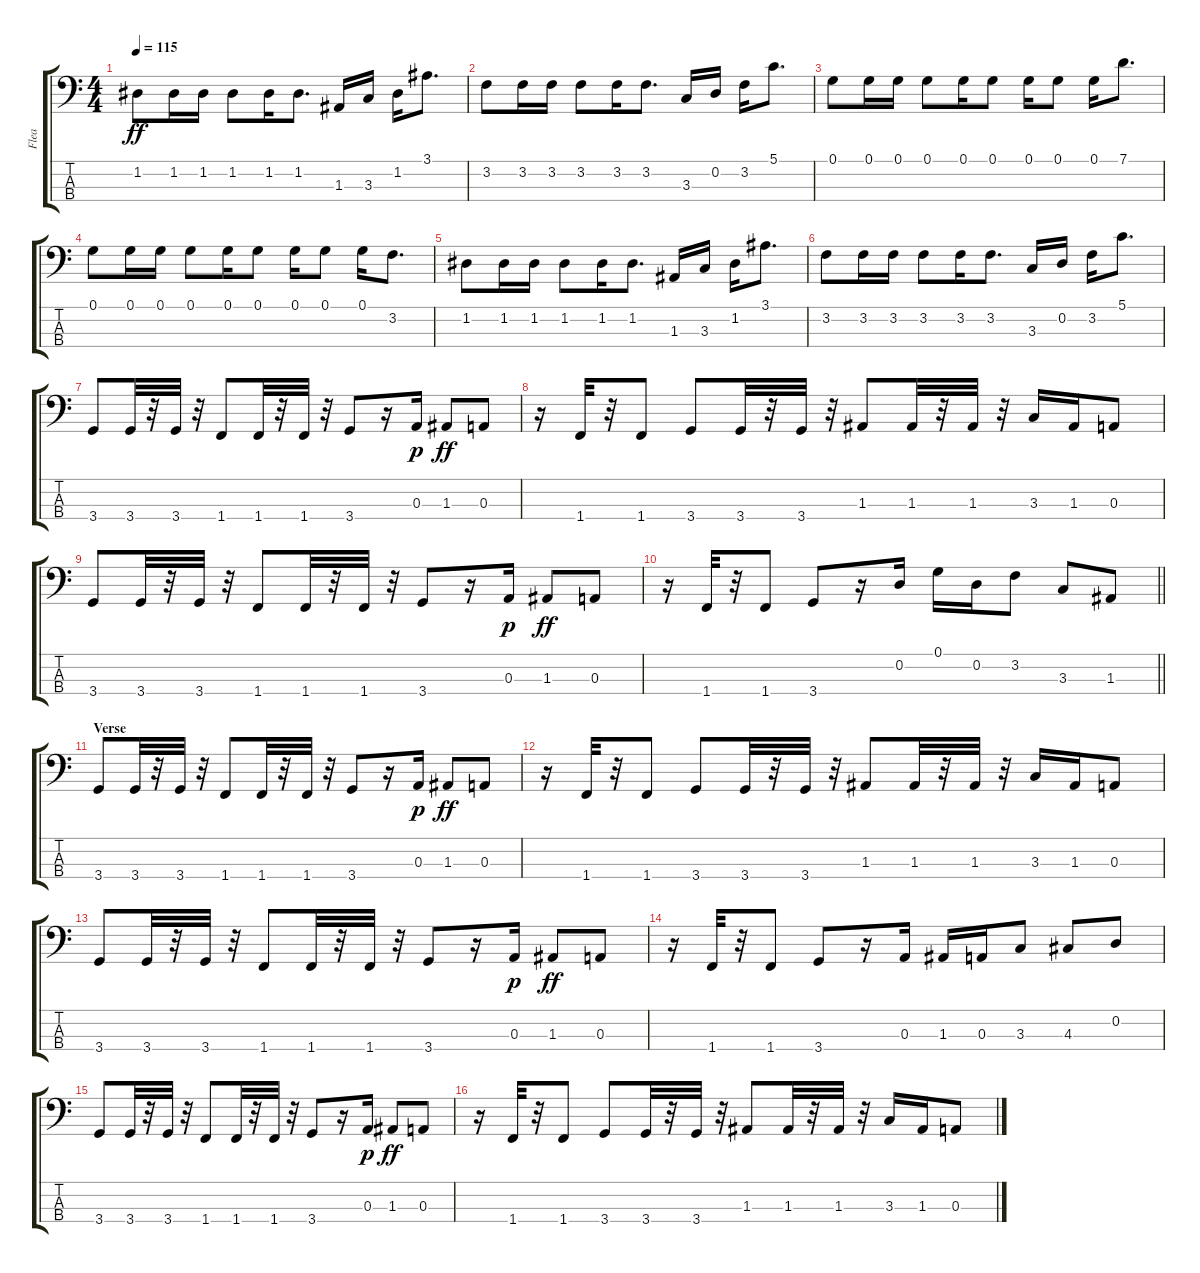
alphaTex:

\track ("Flea" "Flea") {instrument electricbassfinger}
\staff {score tabs}
\tuning (G2 D2 A1 E1) {hide}
\ts (4 4)
\tempo 115
\clef f4
\ks c
1.2.8{dy ff} 1.2.16 1.2.16 1.2.8 1.2.16 1.2.8{d} 1.3.16 3.3.16 1.2.16 3.1.8{d} |
3.2.8 3.2.16 3.2.16 3.2.8 3.2.16 3.2.8{d} 3.3.16 0.2.16 3.2.16 5.1.8{d} |
0.1.8 0.1.16 0.1.16 0.1.8 0.1.16 0.1.8 0.1.16 0.1.8 0.1.16 7.1.8{d} |
0.1.8 0.1.16 0.1.16 0.1.8 0.1.16 0.1.8 0.1.16 0.1.8 0.1.16 3.2.8{d} |
1.2.8 1.2.16 1.2.16 1.2.8 1.2.16 1.2.8{d} 1.3.16 3.3.16 1.2.16 3.1.8{d} |
3.2.8 3.2.16 3.2.16 3.2.8 3.2.16 3.2.8{d} 3.3.16 0.2.16 3.2.16 5.1.8{d} |
3.4.8 3.4.32 r.32 3.4.32 r.32 1.4.8 1.4.32 r.32 1.4.32 r.32 3.4.8 r.16 0.3.16{dy p} 1.3.8{dy ff} 0.3.8 |
r.16 1.4.32 r.32 1.4.8 3.4.8 3.4.32 r.32 3.4.32 r.32 1.3.8 1.3.32 r.32 1.3.32 r.32 3.3.16 1.3.16 0.3.8 |
3.4.8 3.4.32 r.32 3.4.32 r.32 1.4.8 1.4.32 r.32 1.4.32 r.32 3.4.8 r.16 0.3.16{dy p} 1.3.8{dy ff} 0.3.8 |
\barLineRight lightlight
r.16 1.4.32 r.32 1.4.8 3.4.8 r.16 0.2.16 0.1.16 0.2.16 3.2.8 3.3.8 1.3.8 |
\section ("" "Verse")
3.4.8 3.4.32 r.32 3.4.32 r.32 1.4.8 1.4.32 r.32 1.4.32 r.32 3.4.8 r.16 0.3.16{dy p} 1.3.8{dy ff} 0.3.8 |
r.16 1.4.32 r.32 1.4.8 3.4.8 3.4.32 r.32 3.4.32 r.32 1.3.8 1.3.32 r.32 1.3.32 r.32 3.3.16 1.3.16 0.3.8 |
3.4.8 3.4.32 r.32 3.4.32 r.32 1.4.8 1.4.32 r.32 1.4.32 r.32 3.4.8 r.16 0.3.16{dy p} 1.3.8{dy ff} 0.3.8 |
r.16 1.4.32 r.32 1.4.8 3.4.8 r.16 0.3.16 1.3.16 0.3.16 3.3.8 4.3.8 0.2.8 |
3.4.8 3.4.32 r.32 3.4.32 r.32 1.4.8 1.4.32 r.32 1.4.32 r.32 3.4.8 r.16 0.3.16{dy p} 1.3.8{dy ff} 0.3.8 |
r.16 1.4.32 r.32 1.4.8 3.4.8 3.4.32 r.32 3.4.32 r.32 1.3.8 1.3.32 r.32 1.3.32 r.32 3.3.16 1.3.16 0.3.8
